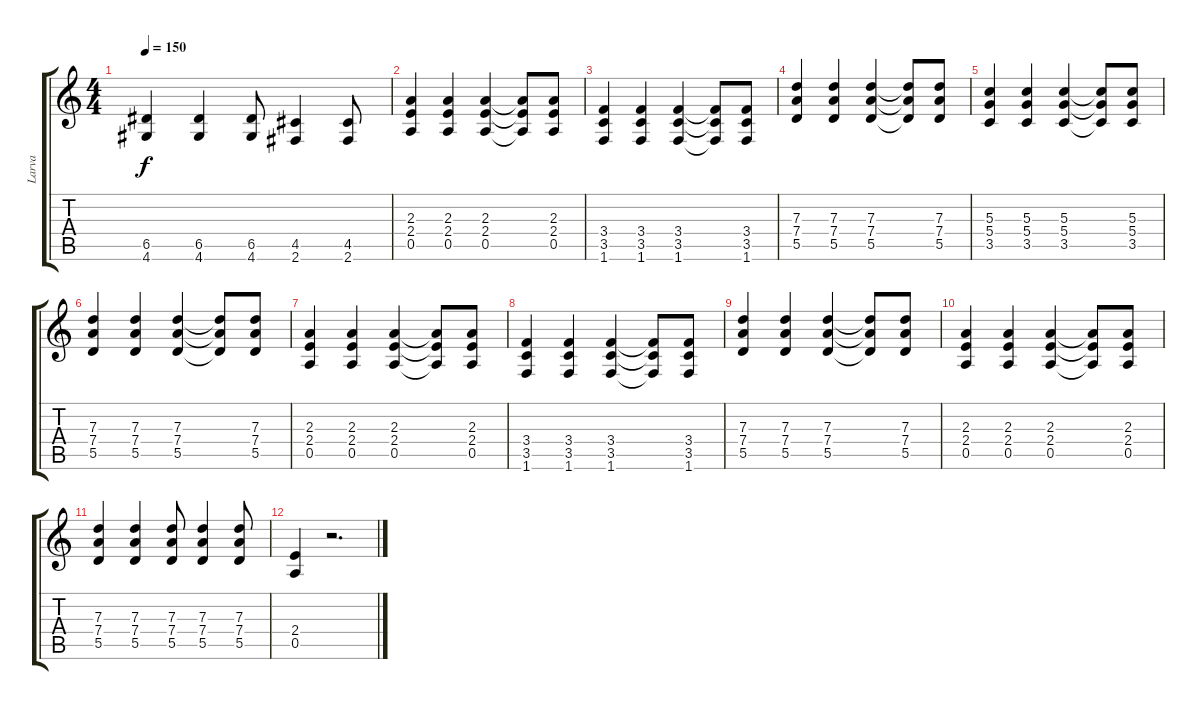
\track ("Larva" "Larva") {instrument overdrivenguitar}
\staff {score tabs}
\tuning (E4 B3 G3 D3 A2 E2) {hide}
\ts (4 4)
\tempo 150
\clef g2
\ks c
(6.5 4.6).4{dy f} (6.5 4.6).4 (6.5 4.6).8 (4.5 2.6).4 (4.5 2.6).8 |
(2.3 2.4 0.5).4 (2.3 2.4 0.5).4 (2.3 2.4 0.5).4 (2.3{t} 2.4{t} 0.5{t}).8 (2.3 2.4 0.5).8 |
(3.4 3.5 1.6).4 (3.4 3.5 1.6).4 (3.4 3.5 1.6).4 (3.4{t} 3.5{t} 1.6{t}).8 (3.4 3.5 1.6).8 |
(7.3 7.4 5.5).4 (7.3 7.4 5.5).4 (7.3 7.4 5.5).4 (7.3{t} 7.4{t} 5.5{t}).8 (7.3 7.4 5.5).8 |
(5.3 5.4 3.5).4 (5.3 5.4 3.5).4 (5.3 5.4 3.5).4 (5.3{t} 5.4{t} 3.5{t}).8 (5.3 5.4 3.5).8 |
(7.3 7.4 5.5).4 (7.3 7.4 5.5).4 (7.3 7.4 5.5).4 (7.3{t} 7.4{t} 5.5{t}).8 (7.3 7.4 5.5).8 |
(2.3 2.4 0.5).4 (2.3 2.4 0.5).4 (2.3 2.4 0.5).4 (2.3{t} 2.4{t} 0.5{t}).8 (2.3 2.4 0.5).8 |
(3.4 3.5 1.6).4 (3.4 3.5 1.6).4 (3.4 3.5 1.6).4 (3.4{t} 3.5{t} 1.6{t}).8 (3.4 3.5 1.6).8 |
(7.3 7.4 5.5).4 (7.3 7.4 5.5).4 (7.3 7.4 5.5).4 (7.3{t} 7.4{t} 5.5{t}).8 (7.3 7.4 5.5).8 |
(2.3 2.4 0.5).4 (2.3 2.4 0.5).4 (2.3 2.4 0.5).4 (2.3{t} 2.4{t} 0.5{t}).8 (2.3 2.4 0.5).8 |
(7.3 7.4 5.5).4 (7.3 7.4 5.5).4 (7.3 7.4 5.5).8 (7.3 7.4 5.5).4 (7.3 7.4 5.5).8 |
(2.4 0.5).4 r.2{d}
